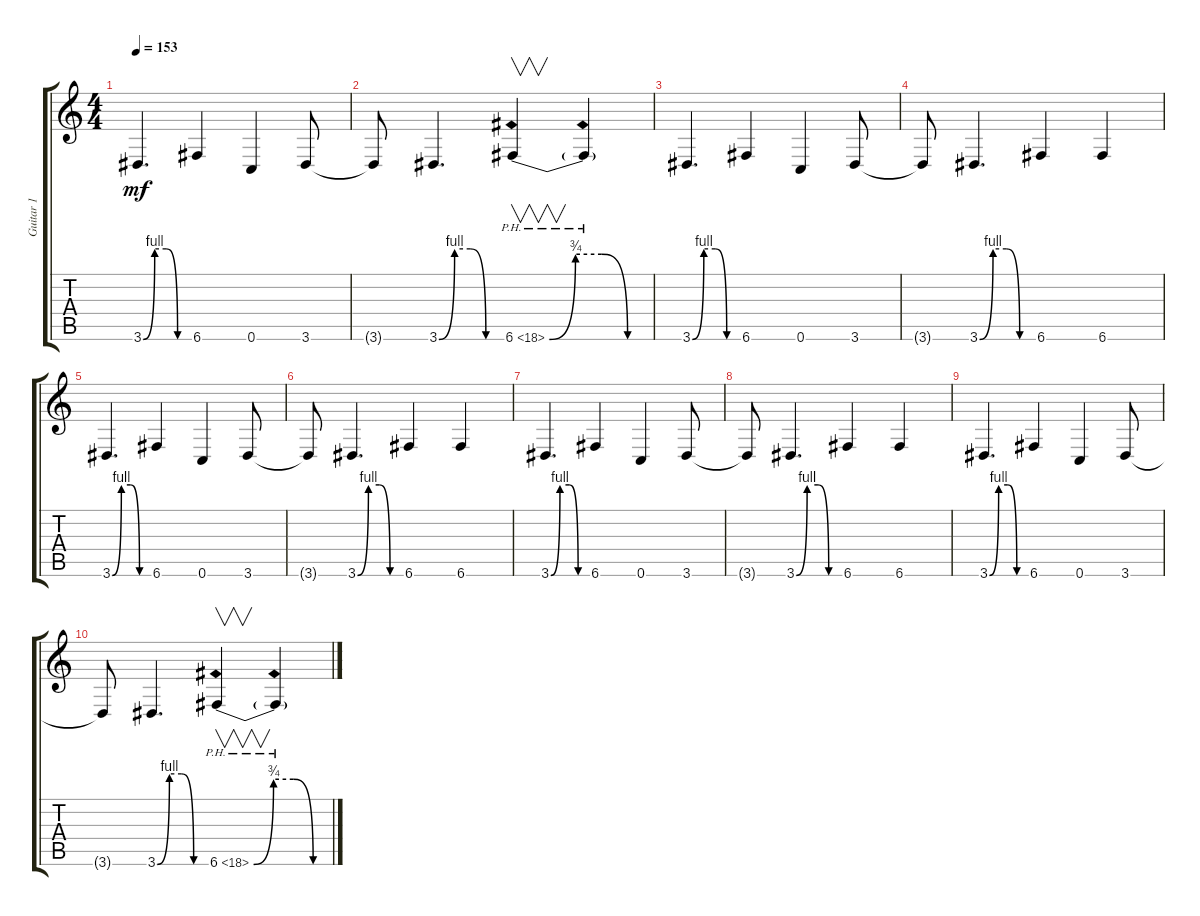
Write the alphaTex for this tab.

\track ("Guitar 1" "Guitar 1") {instrument distortionguitar}
\staff {score tabs}
\tuning (D4 A3 F3 C3 G2 C2) {hide}
\ts (4 4)
\tempo 153
\clef g2
\ks c
3.6{be (custom 0 0 15 4 30 4 45 0 60 0)}.4{d dy mf} 6.6.4 0.6.4 3.6.8 |
3.6{t}.8 3.6{be (custom 0 0 15 4 30 4 45 0 60 0)}.4{d} 6.6{be (custom 0 0 15 3 30 3 45 0 60 0) ph 12}.4{v} 6.6{ph 12 t}.4 |
3.6{be (custom 0 0 15 4 30 4 45 0 60 0)}.4{d} 6.6.4 0.6.4 3.6.8 |
3.6{t}.8 3.6{be (custom 0 0 15 4 30 4 45 0 60 0)}.4{d} 6.6.4 6.6.4 |
3.6{be (custom 0 0 15 4 30 4 45 0 60 0)}.4{d} 6.6.4 0.6.4 3.6.8 |
3.6{t}.8 3.6{be (custom 0 0 15 4 30 4 45 0 60 0)}.4{d} 6.6.4 6.6.4 |
3.6{be (custom 0 0 15 4 30 4 45 0 60 0)}.4{d} 6.6.4 0.6.4 3.6.8 |
3.6{t}.8 3.6{be (custom 0 0 15 4 30 4 45 0 60 0)}.4{d} 6.6.4 6.6.4 |
3.6{be (custom 0 0 15 4 30 4 45 0 60 0)}.4{d} 6.6.4 0.6.4 3.6.8 |
3.6{t}.8 3.6{be (custom 0 0 15 4 30 4 45 0 60 0)}.4{d} 6.6{be (custom 0 0 15 3 30 3 45 0 60 0) ph 12}.4{v} 6.6{ph 12 t}.4
